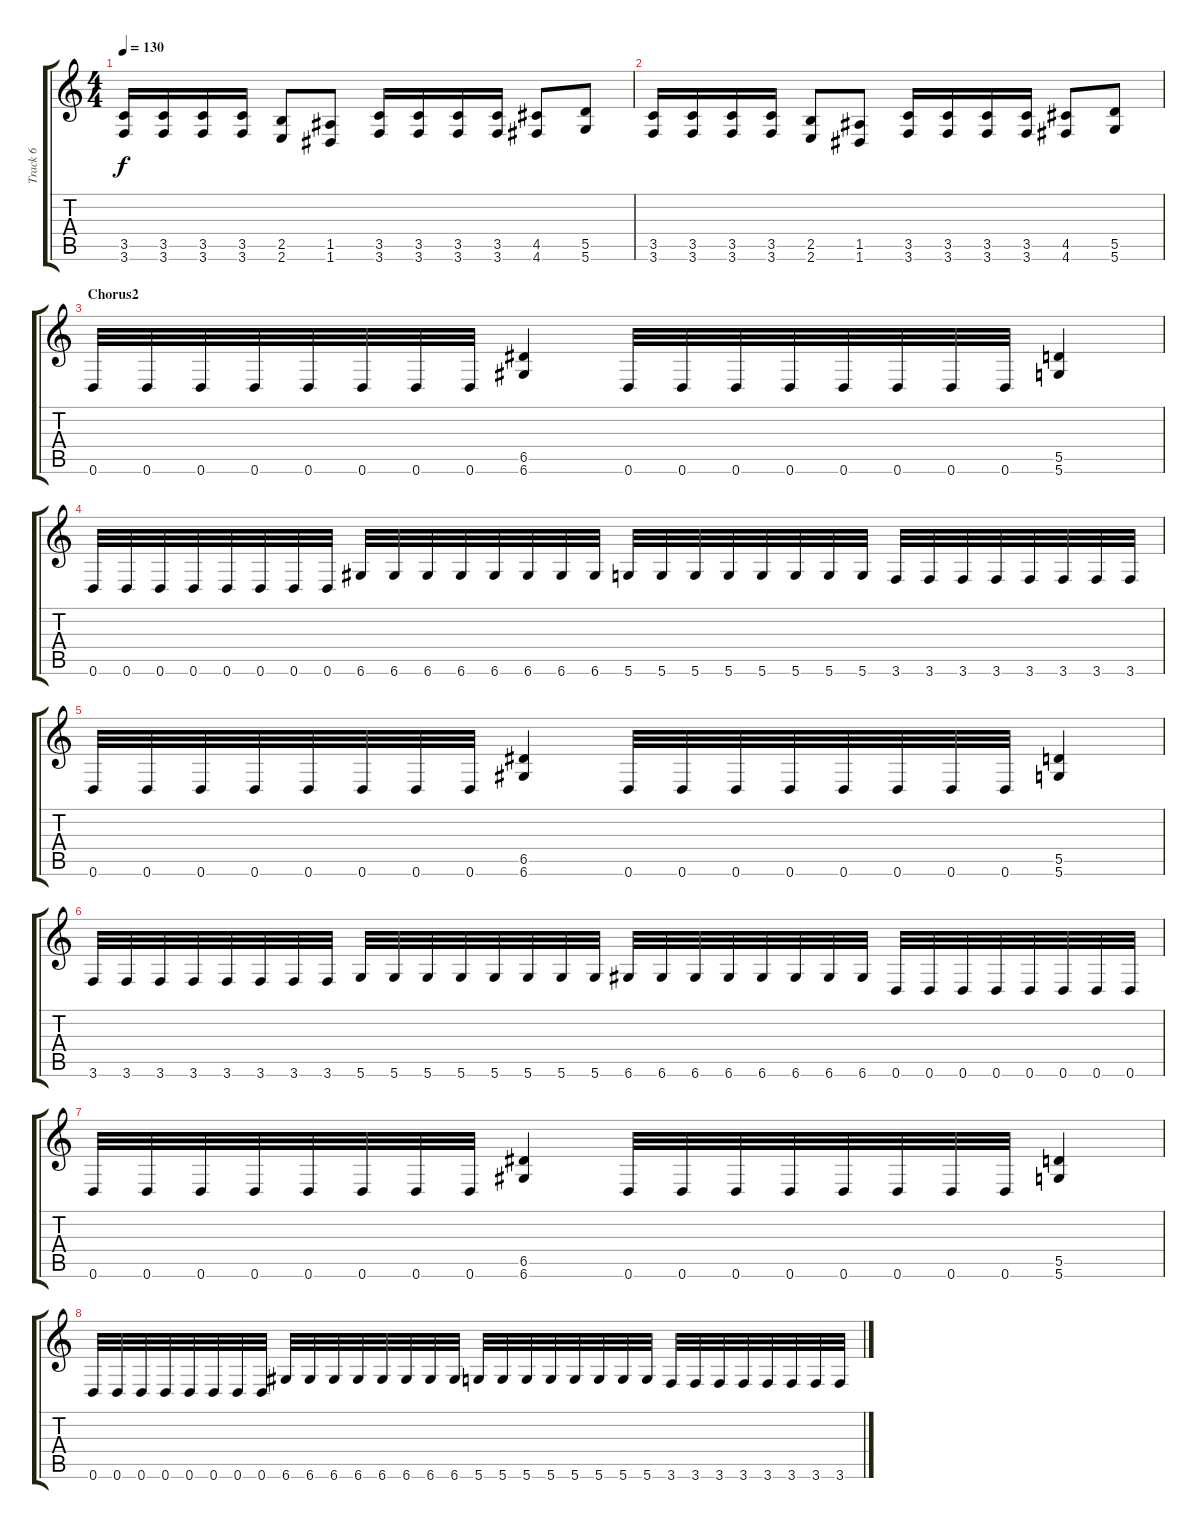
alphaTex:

\track ("Track 6" "Track 6") {instrument distortionguitar}
\staff {score tabs}
\tuning (E4 B3 G3 D3 A2 D2) {hide}
\ts (4 4)
\tempo 130
\clef g2
\ks c
(3.5 3.6).16{dy f} (3.5 3.6).16 (3.5 3.6).16 (3.5 3.6).16 (2.5 2.6).8 (1.5 1.6).8 (3.5 3.6).16 (3.5 3.6).16 (3.5 3.6).16 (3.5 3.6).16 (4.5 4.6).8 (5.5 5.6).8 |
(3.5 3.6).16 (3.5 3.6).16 (3.5 3.6).16 (3.5 3.6).16 (2.5 2.6).8 (1.5 1.6).8 (3.5 3.6).16 (3.5 3.6).16 (3.5 3.6).16 (3.5 3.6).16 (4.5 4.6).8 (5.5 5.6).8 |
\section ("" "Chorus2")
0.6.32 0.6.32 0.6.32 0.6.32 0.6.32 0.6.32 0.6.32 0.6.32 (6.5 6.6).4 0.6.32 0.6.32 0.6.32 0.6.32 0.6.32 0.6.32 0.6.32 0.6.32 (5.5 5.6).4 |
0.6.32 0.6.32 0.6.32 0.6.32 0.6.32 0.6.32 0.6.32 0.6.32 6.6.32 6.6.32 6.6.32 6.6.32 6.6.32 6.6.32 6.6.32 6.6.32 5.6.32 5.6.32 5.6.32 5.6.32 5.6.32 5.6.32 5.6.32 5.6.32 3.6.32 3.6.32 3.6.32 3.6.32 3.6.32 3.6.32 3.6.32 3.6.32 |
0.6.32 0.6.32 0.6.32 0.6.32 0.6.32 0.6.32 0.6.32 0.6.32 (6.5 6.6).4 0.6.32 0.6.32 0.6.32 0.6.32 0.6.32 0.6.32 0.6.32 0.6.32 (5.5 5.6).4 |
3.6.32 3.6.32 3.6.32 3.6.32 3.6.32 3.6.32 3.6.32 3.6.32 5.6.32 5.6.32 5.6.32 5.6.32 5.6.32 5.6.32 5.6.32 5.6.32 6.6.32 6.6.32 6.6.32 6.6.32 6.6.32 6.6.32 6.6.32 6.6.32 0.6.32 0.6.32 0.6.32 0.6.32 0.6.32 0.6.32 0.6.32 0.6.32 |
0.6.32 0.6.32 0.6.32 0.6.32 0.6.32 0.6.32 0.6.32 0.6.32 (6.5 6.6).4 0.6.32 0.6.32 0.6.32 0.6.32 0.6.32 0.6.32 0.6.32 0.6.32 (5.5 5.6).4 |
0.6.32 0.6.32 0.6.32 0.6.32 0.6.32 0.6.32 0.6.32 0.6.32 6.6.32 6.6.32 6.6.32 6.6.32 6.6.32 6.6.32 6.6.32 6.6.32 5.6.32 5.6.32 5.6.32 5.6.32 5.6.32 5.6.32 5.6.32 5.6.32 3.6.32 3.6.32 3.6.32 3.6.32 3.6.32 3.6.32 3.6.32 3.6.32
